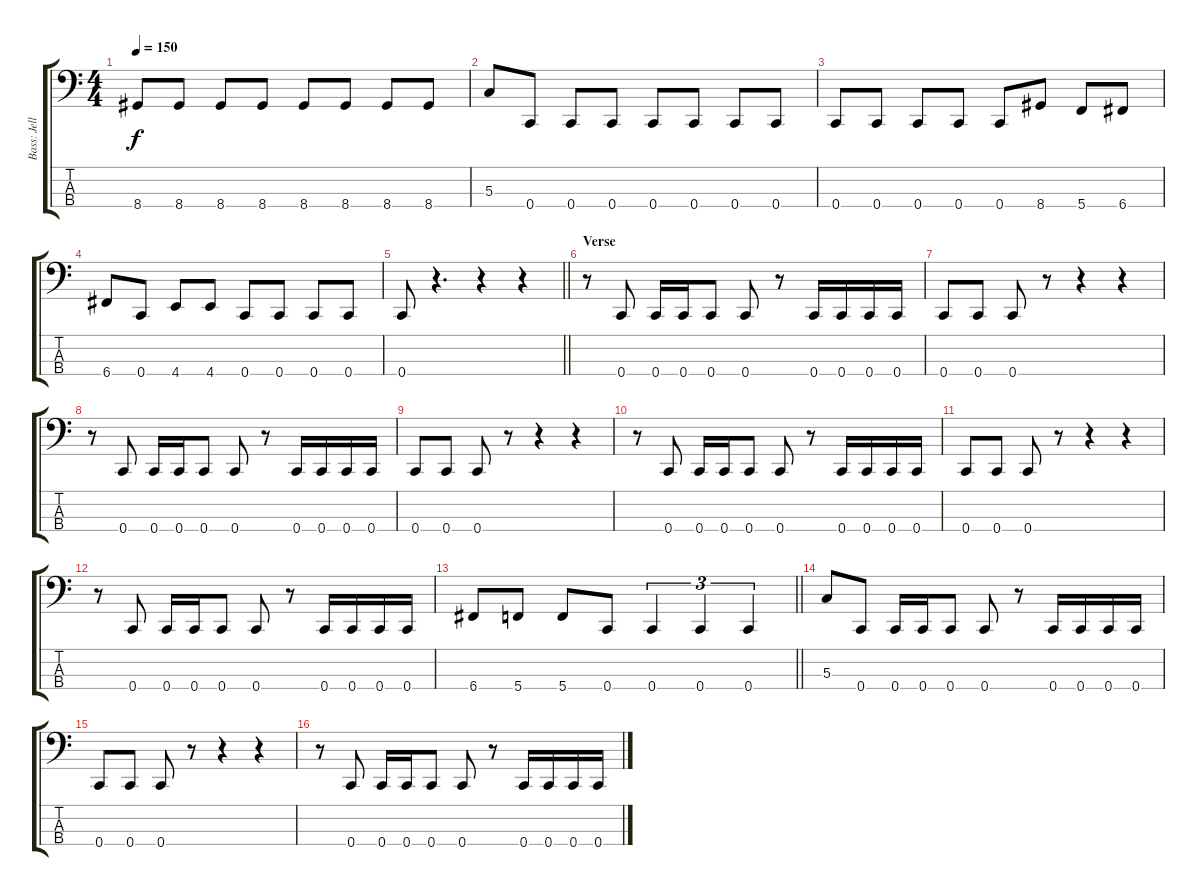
\track ("Bass: Jelle" "Bass: Jell") {instrument electricbasspick}
\staff {score tabs}
\tuning (F2 C2 G1 C1) {hide}
\ts (4 4)
\tempo 150
\clef f4
\ks c
8.4.8{dy f} 8.4.8 8.4.8 8.4.8 8.4.8 8.4.8 8.4.8 8.4.8 |
5.3.8 0.4.8 0.4.8 0.4.8 0.4.8 0.4.8 0.4.8 0.4.8 |
0.4.8 0.4.8 0.4.8 0.4.8 0.4.8 8.4.8 5.4.8 6.4.8 |
6.4.8 0.4.8 4.4.8 4.4.8 0.4.8 0.4.8 0.4.8 0.4.8 |
\barLineRight lightlight
0.4.8 r.4{d} r.4 r.4 |
\section ("" "Verse")
r.8 0.4.8 0.4.16 0.4.16 0.4.8 0.4.8 r.8 0.4.16 0.4.16 0.4.16 0.4.16 |
0.4.8 0.4.8 0.4.8 r.8 r.4 r.4 |
r.8 0.4.8 0.4.16 0.4.16 0.4.8 0.4.8 r.8 0.4.16 0.4.16 0.4.16 0.4.16 |
0.4.8 0.4.8 0.4.8 r.8 r.4 r.4 |
r.8 0.4.8 0.4.16 0.4.16 0.4.8 0.4.8 r.8 0.4.16 0.4.16 0.4.16 0.4.16 |
0.4.8 0.4.8 0.4.8 r.8 r.4 r.4 |
r.8 0.4.8 0.4.16 0.4.16 0.4.8 0.4.8 r.8 0.4.16 0.4.16 0.4.16 0.4.16 |
\barLineRight lightlight
6.4.8 5.4.8 5.4.8 0.4.8 0.4.4{tu (3 2)} 0.4.4{tu (3 2)} 0.4.4{tu (3 2)} |
\section ("" "")
5.3.8 0.4.8 0.4.16 0.4.16 0.4.8 0.4.8 r.8 0.4.16 0.4.16 0.4.16 0.4.16 |
0.4.8 0.4.8 0.4.8 r.8 r.4 r.4 |
r.8 0.4.8 0.4.16 0.4.16 0.4.8 0.4.8 r.8 0.4.16 0.4.16 0.4.16 0.4.16
